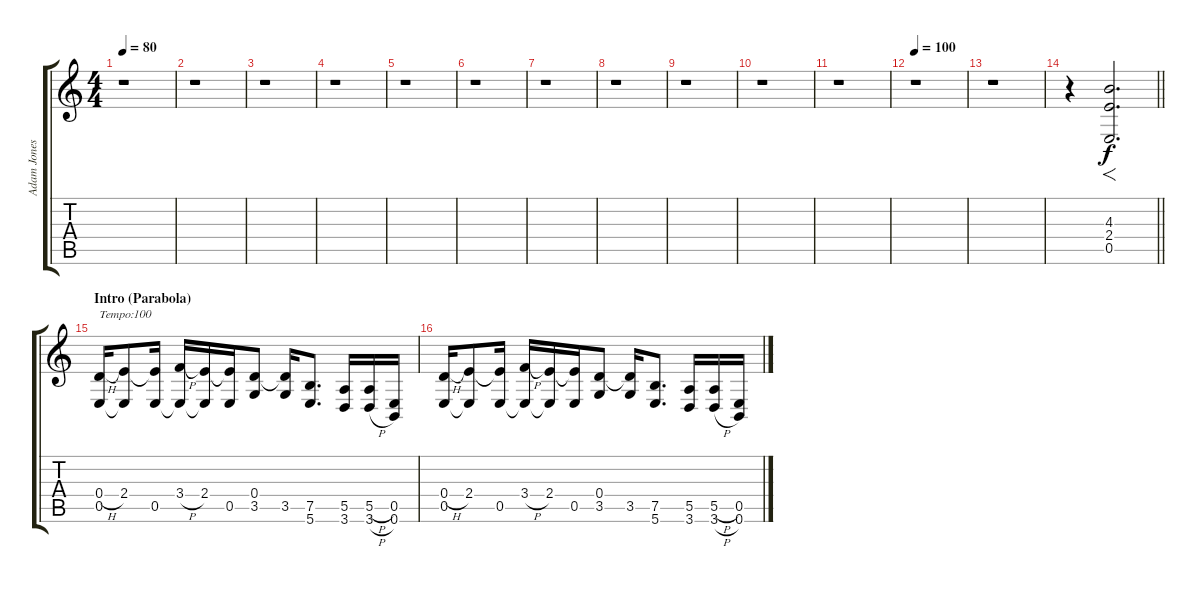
\track ("Adam Jones - Guitar" "Adam Jones") {instrument distortionguitar}
\staff {score tabs}
\tuning (E4 B3 G3 D3 E2 B1) {hide}
\ts (4 4)
\tempo 80
\clef g2
\ks c
r.1{dy f} |
r.1 |
r.1 |
r.1 |
r.1 |
r.1 |
r.1 |
r.1 |
r.1 |
r.1 |
r.1 |
\tempo 100
r.1 |
r.1 |
\barLineRight lightlight
r.4 (4.3 2.4 0.5).2{f d} |
\section ("" "Intro (Parabola)")
(0.4{h} 0.5).16{txt "Tempo:100"} (2.4 0.5{t}).8 (2.4{t} 0.5).16 (3.4{h} 0.5{t}).16 (2.4 0.5{t}).16 (2.4{t} 0.5).16 (0.4 3.5).8 (0.4{t} 3.5).16 (7.5 5.6).8{d} (5.5 3.6).16 (5.5{h} 3.6{h}).16 (0.5 0.6).16 |
(0.4{h} 0.5).16 (2.4 0.5{t}).8 (2.4{t} 0.5).16 (3.4{h} 0.5{t}).16 (2.4 0.5{t}).16 (2.4{t} 0.5).16 (0.4 3.5).8 (0.4{t} 3.5).16 (7.5 5.6).8{d} (5.5 3.6).16 (5.5{h} 3.6{h}).16 (0.5 0.6).16
